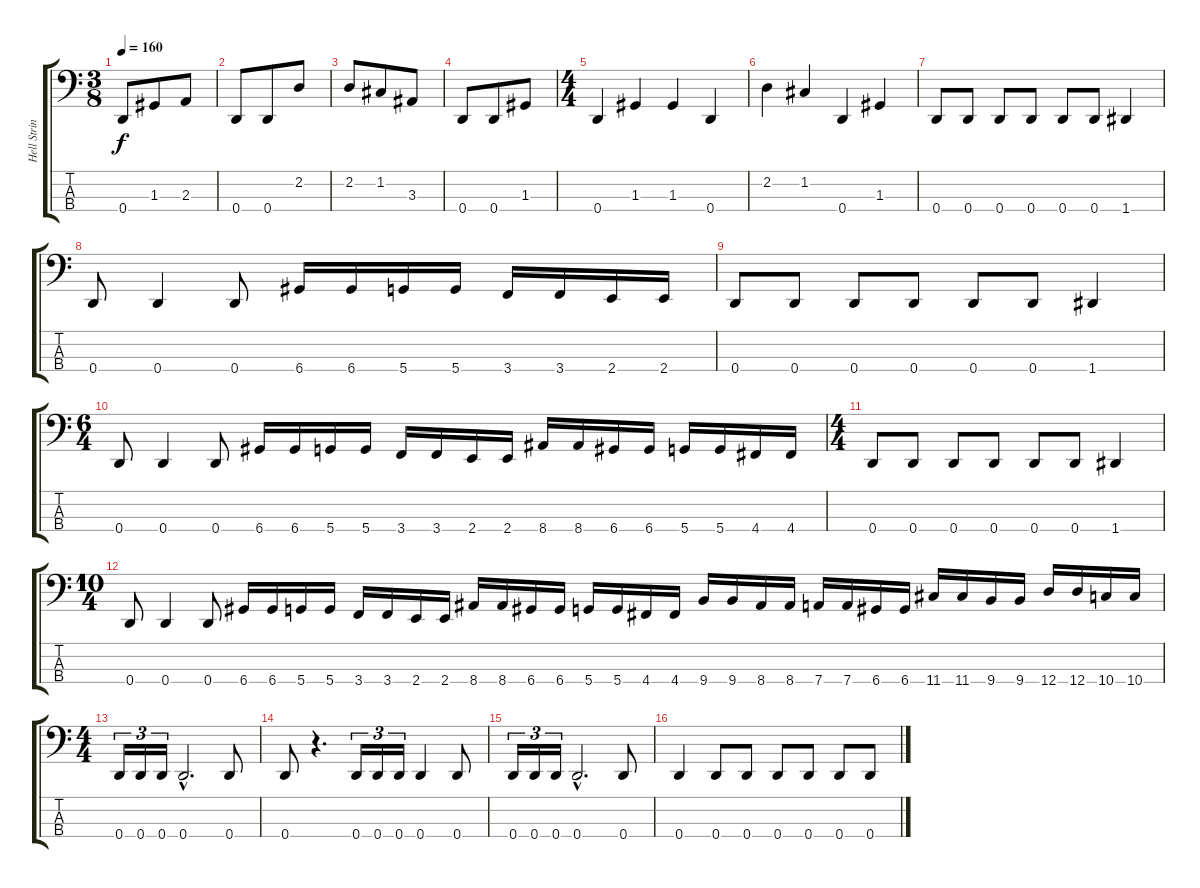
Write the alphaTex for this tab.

\track ("Hell Strings" "Hell Strin") {instrument electricbasspick}
\staff {score tabs}
\tuning (F2 C2 G1 D1) {hide}
\ts (3 8)
\tempo 160
\clef f4
\ks c
0.4.8{dy f} 1.3.8 2.3.8 |
0.4.8 0.4.8 2.2.8 |
2.2.8 1.2.8 3.3.8 |
0.4.8 0.4.8 1.3.8 |
\ts (4 4)
0.4.4 1.3.4 1.3.4 0.4.4 |
2.2.4 1.2.4 0.4.4 1.3.4 |
0.4.8 0.4.8 0.4.8 0.4.8 0.4.8 0.4.8 1.4.4 |
0.4.8 0.4.4 0.4.8 6.4.16 6.4.16 5.4.16 5.4.16 3.4.16 3.4.16 2.4.16 2.4.16 |
0.4.8 0.4.8 0.4.8 0.4.8 0.4.8 0.4.8 1.4.4 |
\ts (6 4)
0.4.8 0.4.4 0.4.8 6.4.16 6.4.16 5.4.16 5.4.16 3.4.16 3.4.16 2.4.16 2.4.16 8.4.16 8.4.16 6.4.16 6.4.16 5.4.16 5.4.16 4.4.16 4.4.16 |
\ts (4 4)
0.4.8 0.4.8 0.4.8 0.4.8 0.4.8 0.4.8 1.4.4 |
\ts (10 4)
0.4.8 0.4.4 0.4.8 6.4.16 6.4.16 5.4.16 5.4.16 3.4.16 3.4.16 2.4.16 2.4.16 8.4.16 8.4.16 6.4.16 6.4.16 5.4.16 5.4.16 4.4.16 4.4.16 9.4.16 9.4.16 8.4.16 8.4.16 7.4.16 7.4.16 6.4.16 6.4.16 11.4.16 11.4.16 9.4.16 9.4.16 12.4.16 12.4.16 10.4.16 10.4.16 |
\ts (4 4)
0.4.16{tu (3 2)} 0.4.16{tu (3 2)} 0.4.16{tu (3 2)} 0.4{hac}.2{d} 0.4.8 |
0.4.8 r.4{d} 0.4.16{tu (3 2)} 0.4.16{tu (3 2)} 0.4.16{tu (3 2)} 0.4.4 0.4.8 |
0.4.16{tu (3 2)} 0.4.16{tu (3 2)} 0.4.16{tu (3 2)} 0.4{hac}.2{d} 0.4.8 |
0.4.4 0.4.8 0.4.8 0.4.8 0.4.8 0.4.8 0.4.8
